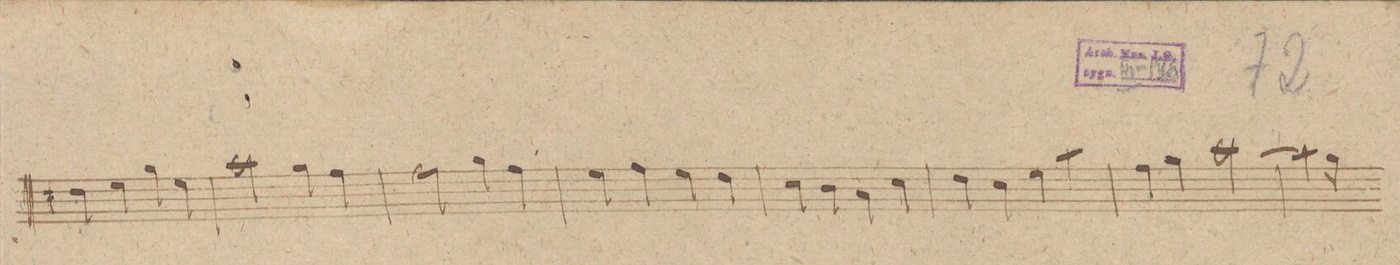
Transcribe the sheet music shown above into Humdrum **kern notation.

**kern	**dynam
*I"Oboi 1mo	*
*clefG2	*
*k[f#c#g#]	*
*met(c|)	*
*M2/2	*
4dd#X\	.
4ee\	.
4gg#\	.
4ee\	.
=220	=220
2aa\	.
4gg#\	.
4ff#\	.
=221	=221
2ff#\	.
4gg#\	.
4ff#\	.
=222	=222
4ee\	.
4ff#\	.
4ee\	.
4dd\	.
=223	=223
4cc#\	.
4b\	.
4a\	.
4cc#\	.
=224	=224
4dd\	.
4cc#\	.
4ee\	.
4aa\	.
=225	=225
4ff#\	.
4gg#\	.
[2aa\	.
=226	=226
4aa\]	.
4gg#\	.
*-	*-
